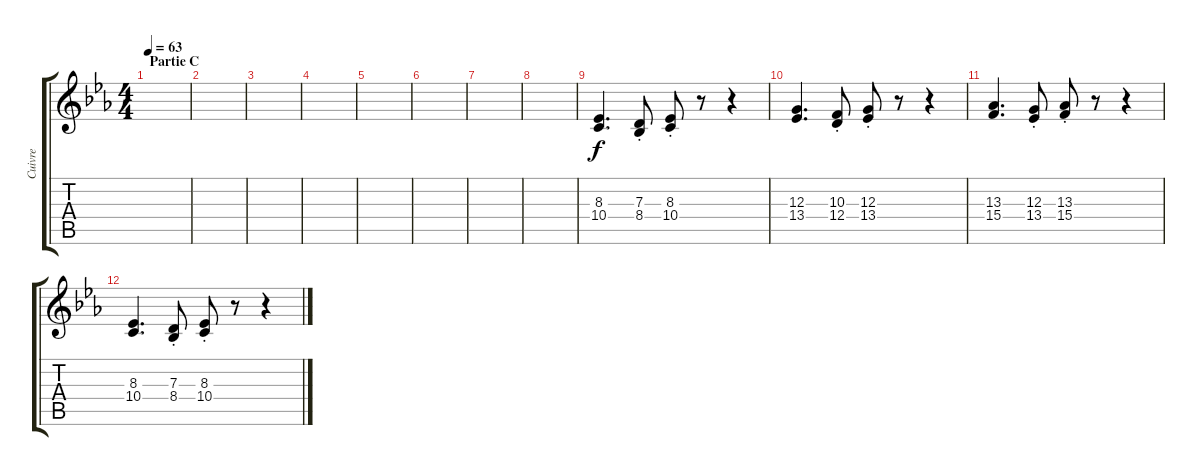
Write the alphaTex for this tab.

\track ("Cuivre" "Cuivre") {instrument tuba}
\staff {score tabs}
\tuning (E4 B3 G3 D3 A2 E2) {hide}
\ts (4 4)
\section ("" "Partie C")
\tempo 63
\clef g2
\ks cminor
|
|
|
|
|
|
|
|
(8.3 10.4).4{d} (7.3{st} 8.4{st}).8 (8.3{st} 10.4{st}).8 r.8 r.4 |
(12.3 13.4).4{d} (10.3{st} 12.4{st}).8 (12.3{st} 13.4{st}).8 r.8 r.4 |
(13.3 15.4).4{d} (12.3{st} 13.4{st}).8 (13.3{st} 15.4{st}).8 r.8 r.4 |
(8.3 10.4).4{d} (7.3{st} 8.4{st}).8 (8.3{st} 10.4{st}).8 r.8 r.4
